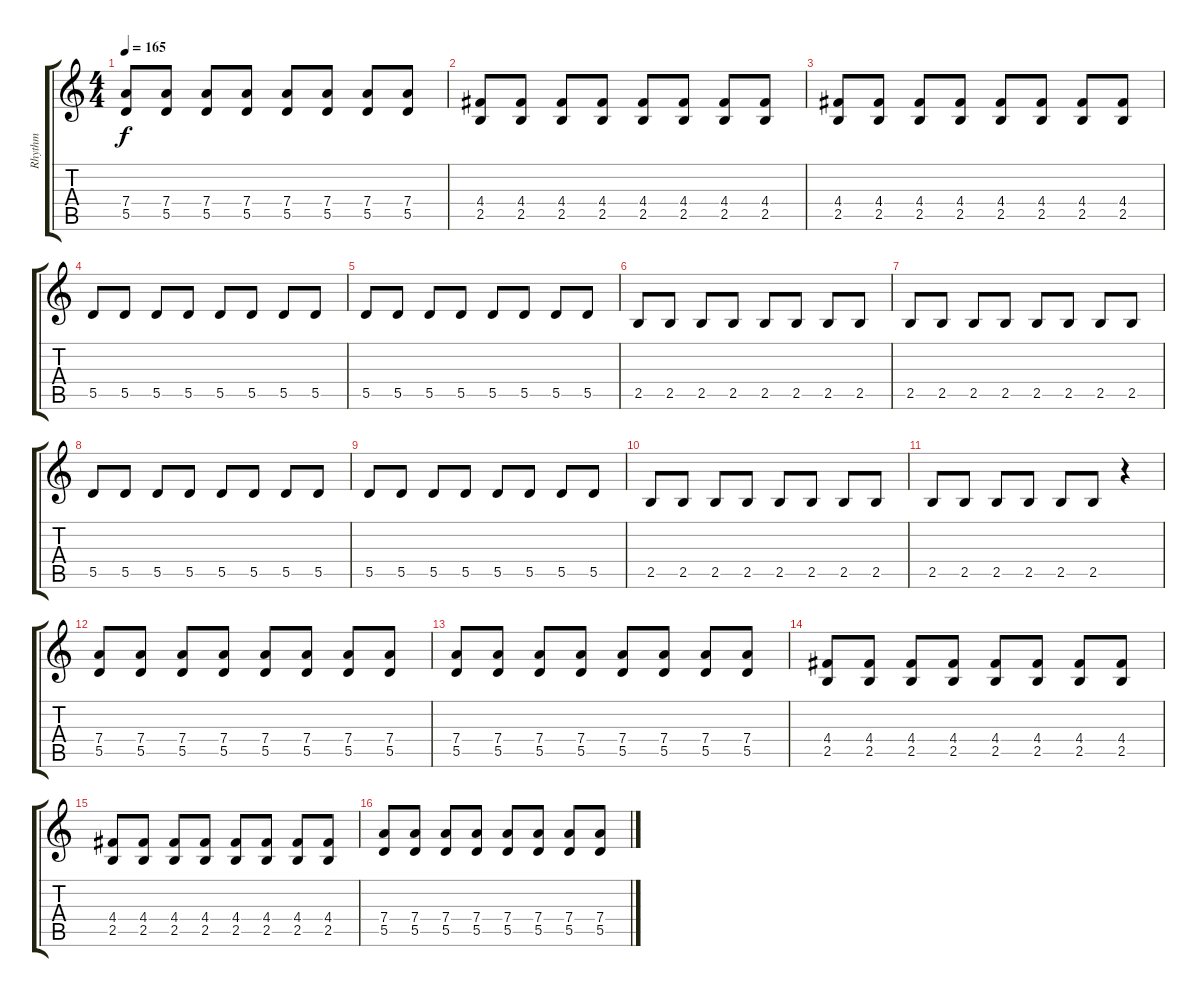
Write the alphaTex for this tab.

\track ("Rhythm" "Rhythm") {instrument distortionguitar}
\staff {score tabs}
\tuning (E4 B3 G3 D3 A2 E2) {hide}
\ts (4 4)
\tempo 165
\clef g2
\ks c
(7.4 5.5).8{dy f} (7.4 5.5).8 (7.4 5.5).8 (7.4 5.5).8 (7.4 5.5).8 (7.4 5.5).8 (7.4 5.5).8 (7.4 5.5).8 |
(4.4 2.5).8 (4.4 2.5).8 (4.4 2.5).8 (4.4 2.5).8 (4.4 2.5).8 (4.4 2.5).8 (4.4 2.5).8 (4.4 2.5).8 |
(4.4 2.5).8 (4.4 2.5).8 (4.4 2.5).8 (4.4 2.5).8 (4.4 2.5).8 (4.4 2.5).8 (4.4 2.5).8 (4.4 2.5).8 |
5.5.8 5.5.8 5.5.8 5.5.8 5.5.8 5.5.8 5.5.8 5.5.8 |
5.5.8 5.5.8 5.5.8 5.5.8 5.5.8 5.5.8 5.5.8 5.5.8 |
2.5.8 2.5.8 2.5.8 2.5.8 2.5.8 2.5.8 2.5.8 2.5.8 |
2.5.8 2.5.8 2.5.8 2.5.8 2.5.8 2.5.8 2.5.8 2.5.8 |
5.5.8 5.5.8 5.5.8 5.5.8 5.5.8 5.5.8 5.5.8 5.5.8 |
5.5.8 5.5.8 5.5.8 5.5.8 5.5.8 5.5.8 5.5.8 5.5.8 |
2.5.8 2.5.8 2.5.8 2.5.8 2.5.8 2.5.8 2.5.8 2.5.8 |
2.5.8 2.5.8 2.5.8 2.5.8 2.5.8 2.5.8 r.4 |
(7.4 5.5).8 (7.4 5.5).8 (7.4 5.5).8 (7.4 5.5).8 (7.4 5.5).8 (7.4 5.5).8 (7.4 5.5).8 (7.4 5.5).8 |
(7.4 5.5).8 (7.4 5.5).8 (7.4 5.5).8 (7.4 5.5).8 (7.4 5.5).8 (7.4 5.5).8 (7.4 5.5).8 (7.4 5.5).8 |
(4.4 2.5).8 (4.4 2.5).8 (4.4 2.5).8 (4.4 2.5).8 (4.4 2.5).8 (4.4 2.5).8 (4.4 2.5).8 (4.4 2.5).8 |
(4.4 2.5).8 (4.4 2.5).8 (4.4 2.5).8 (4.4 2.5).8 (4.4 2.5).8 (4.4 2.5).8 (4.4 2.5).8 (4.4 2.5).8 |
(7.4 5.5).8 (7.4 5.5).8 (7.4 5.5).8 (7.4 5.5).8 (7.4 5.5).8 (7.4 5.5).8 (7.4 5.5).8 (7.4 5.5).8
